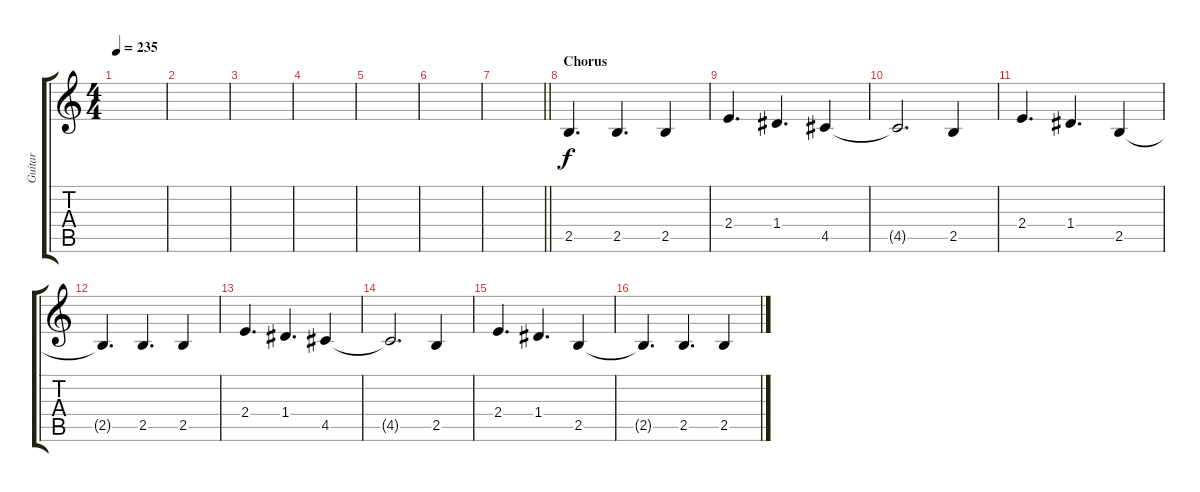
\track ("Guitar" "Guitar") {instrument distortionguitar}
\staff {score tabs}
\tuning (E4 B3 G3 D3 A2 E2) {hide}
\ts (4 4)
\tempo 235
\clef g2
\ks c
|
|
|
|
|
|
\barLineRight lightlight
|
\section ("" "Chorus")
2.5.4{d} 2.5.4{d} 2.5.4 |
2.4.4{d} 1.4.4{d} 4.5.4 |
4.5{t}.2{d} 2.5.4 |
2.4.4{d} 1.4.4{d} 2.5.4 |
2.5{t}.4{d} 2.5.4{d} 2.5.4 |
2.4.4{d} 1.4.4{d} 4.5.4 |
4.5{t}.2{d} 2.5.4 |
2.4.4{d} 1.4.4{d} 2.5.4 |
2.5{t}.4{d} 2.5.4{d} 2.5.4
